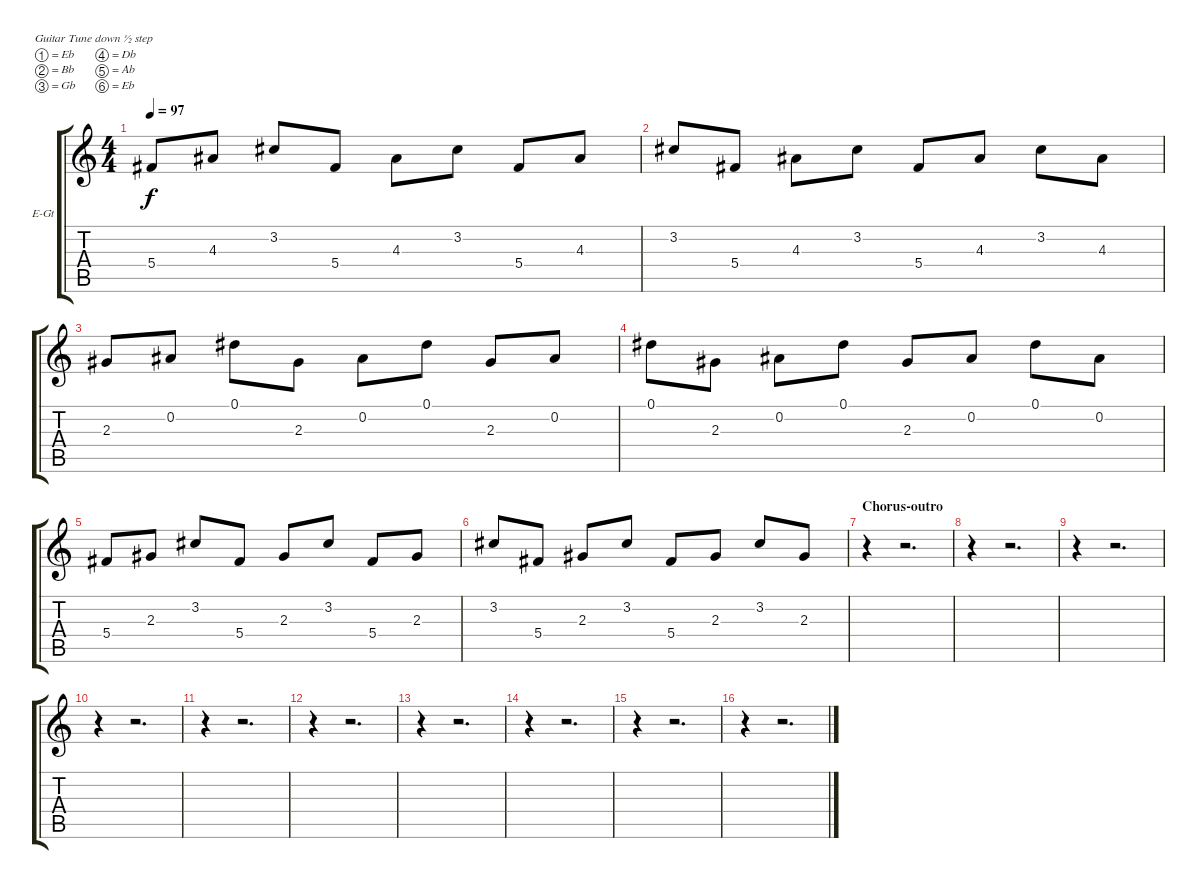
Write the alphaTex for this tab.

\bracketExtendMode groupsimilarinstruments
\firstSystemTrackNameOrientation horizontal
\otherSystemsTrackNameOrientation horizontal
\track ("Paul (clean)" "E-Gt") {instrument electricguitarclean}
\staff {score tabs}
\tuning (Eb4 Bb3 Gb3 Db3 Ab2 Eb2)
\ts (4 4)
\tempo 97
\clef g2
\ks c
5.4.8{dy f} 4.3.8 3.2.8 5.4.8 4.3.8 3.2.8 5.4.8 4.3.8 |
3.2.8 5.4.8 4.3.8 3.2.8 5.4.8 4.3.8 3.2.8 4.3.8 |
2.3.8 0.2.8 0.1.8 2.3.8 0.2.8 0.1.8 2.3.8 0.2.8 |
0.1.8 2.3.8 0.2.8 0.1.8 2.3.8 0.2.8 0.1.8 0.2.8 |
5.4.8 2.3.8 3.2.8 5.4.8 2.3.8 3.2.8 5.4.8 2.3.8 |
3.2.8 5.4.8 2.3.8 3.2.8 5.4.8 2.3.8 3.2.8 2.3.8 |
\section ("" "Chorus-outro")
r.4 r.2{d} |
r.4 r.2{d} |
r.4 r.2{d} |
r.4 r.2{d} |
r.4 r.2{d} |
r.4 r.2{d} |
r.4 r.2{d} |
r.4 r.2{d} |
r.4 r.2{d} |
r.4 r.2{d}
